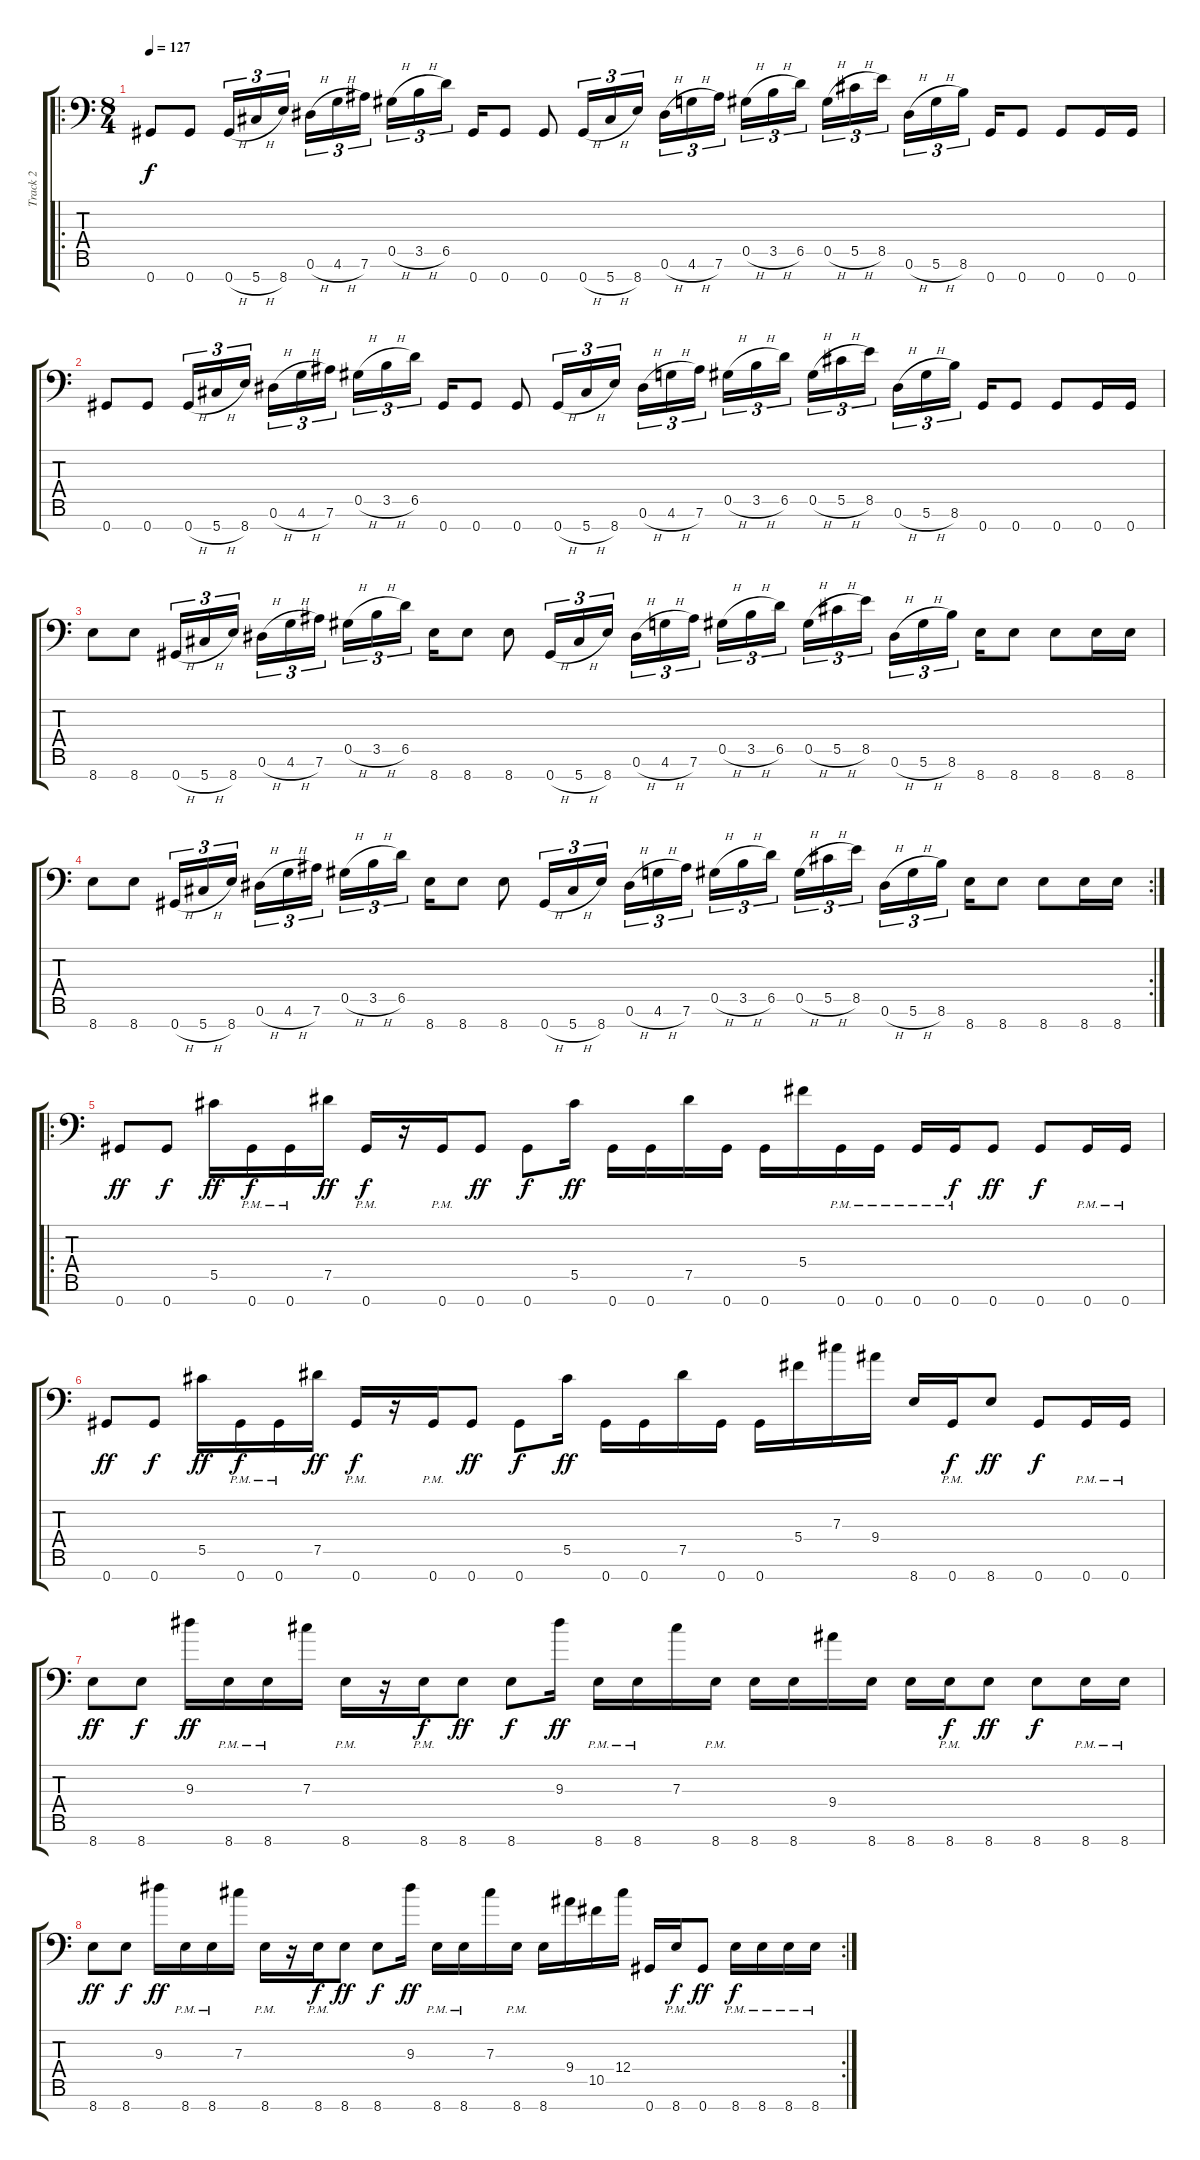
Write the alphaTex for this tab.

\track ("Track 2" "Track 2") {instrument distortionguitar}
\staff {score tabs}
\tuning (Eb4 Bb3 Gb3 Db3 Ab2 Eb2 Ab1) {hide}
\ro
\ts (8 4)
\tempo 127
\clef f4
\ks c
0.7.8{dy f} 0.7.8 0.7{h}.16{tu (3 2)} 5.7{h}.16{tu (3 2)} 8.7.16{tu (3 2) beam splitsecondary} 0.6{h}.16{tu (3 2)} 4.6{h}.16{tu (3 2)} 7.6.16{tu (3 2)} 0.5{h}.16{tu (3 2)} 3.5{h}.16{tu (3 2)} 6.5.16{tu (3 2) beam splitsecondary} 0.7.16 0.7.8 0.7.8 0.7{h}.16{tu (3 2)} 5.7{h}.16{tu (3 2)} 8.7.16{tu (3 2) beam splitsecondary} 0.6{h}.16{tu (3 2)} 4.6{h}.16{tu (3 2)} 7.6.16{tu (3 2) beam splitsecondary} 0.5{h}.16{tu (3 2)} 3.5{h}.16{tu (3 2)} 6.5.16{tu (3 2) beam splitsecondary} 0.5{h}.16{tu (3 2)} 5.5{h}.16{tu (3 2)} 8.5.16{tu (3 2) beam splitsecondary} 0.6{h}.16{tu (3 2)} 5.6{h}.16{tu (3 2)} 8.6.16{tu (3 2) beam splitsecondary} 0.7.16 0.7.8 0.7.8 0.7.16 0.7.16 |
0.7.8 0.7.8 0.7{h}.16{tu (3 2)} 5.7{h}.16{tu (3 2)} 8.7.16{tu (3 2) beam splitsecondary} 0.6{h}.16{tu (3 2)} 4.6{h}.16{tu (3 2)} 7.6.16{tu (3 2)} 0.5{h}.16{tu (3 2)} 3.5{h}.16{tu (3 2)} 6.5.16{tu (3 2) beam splitsecondary} 0.7.16 0.7.8 0.7.8 0.7{h}.16{tu (3 2)} 5.7{h}.16{tu (3 2)} 8.7.16{tu (3 2) beam splitsecondary} 0.6{h}.16{tu (3 2)} 4.6{h}.16{tu (3 2)} 7.6.16{tu (3 2) beam splitsecondary} 0.5{h}.16{tu (3 2)} 3.5{h}.16{tu (3 2)} 6.5.16{tu (3 2) beam splitsecondary} 0.5{h}.16{tu (3 2)} 5.5{h}.16{tu (3 2)} 8.5.16{tu (3 2) beam splitsecondary} 0.6{h}.16{tu (3 2)} 5.6{h}.16{tu (3 2)} 8.6.16{tu (3 2) beam splitsecondary} 0.7.16 0.7.8 0.7.8 0.7.16 0.7.16 |
8.7.8 8.7.8 0.7{h}.16{tu (3 2)} 5.7{h}.16{tu (3 2)} 8.7.16{tu (3 2) beam splitsecondary} 0.6{h}.16{tu (3 2)} 4.6{h}.16{tu (3 2)} 7.6.16{tu (3 2)} 0.5{h}.16{tu (3 2)} 3.5{h}.16{tu (3 2)} 6.5.16{tu (3 2) beam splitsecondary} 8.7.16 8.7.8 8.7.8 0.7{h}.16{tu (3 2)} 5.7{h}.16{tu (3 2)} 8.7.16{tu (3 2) beam splitsecondary} 0.6{h}.16{tu (3 2)} 4.6{h}.16{tu (3 2)} 7.6.16{tu (3 2) beam splitsecondary} 0.5{h}.16{tu (3 2)} 3.5{h}.16{tu (3 2)} 6.5.16{tu (3 2) beam splitsecondary} 0.5{h}.16{tu (3 2)} 5.5{h}.16{tu (3 2)} 8.5.16{tu (3 2) beam splitsecondary} 0.6{h}.16{tu (3 2)} 5.6{h}.16{tu (3 2)} 8.6.16{tu (3 2) beam splitsecondary} 8.7.16 8.7.8 8.7.8 8.7.16 8.7.16 |
\rc 2
8.7.8 8.7.8 0.7{h}.16{tu (3 2)} 5.7{h}.16{tu (3 2)} 8.7.16{tu (3 2) beam splitsecondary} 0.6{h}.16{tu (3 2)} 4.6{h}.16{tu (3 2)} 7.6.16{tu (3 2)} 0.5{h}.16{tu (3 2)} 3.5{h}.16{tu (3 2)} 6.5.16{tu (3 2) beam splitsecondary} 8.7.16 8.7.8 8.7.8 0.7{h}.16{tu (3 2)} 5.7{h}.16{tu (3 2)} 8.7.16{tu (3 2) beam splitsecondary} 0.6{h}.16{tu (3 2)} 4.6{h}.16{tu (3 2)} 7.6.16{tu (3 2) beam splitsecondary} 0.5{h}.16{tu (3 2)} 3.5{h}.16{tu (3 2)} 6.5.16{tu (3 2) beam splitsecondary} 0.5{h}.16{tu (3 2)} 5.5{h}.16{tu (3 2)} 8.5.16{tu (3 2) beam splitsecondary} 0.6{h}.16{tu (3 2)} 5.6{h}.16{tu (3 2)} 8.6.16{tu (3 2) beam splitsecondary} 8.7.16 8.7.8 8.7.8 8.7.16 8.7.16 |
\ro
0.7.8{dy ff} 0.7.8{dy f} 5.5.16{dy ff} 0.7{pm}.16{dy f} 0.7{pm}.16 7.5.16{dy ff} 0.7{pm}.16{dy f} r.16 0.7{pm}.16 0.7.8{dy ff} 0.7.8{dy f} 5.5.16{dy ff} 0.7.16 0.7.16 7.5.16 0.7.16 0.7.16 5.4.16 0.7{pm}.16 0.7{pm}.16 0.7{pm}.16 0.7{pm}.16{dy f} 0.7.8{dy ff} 0.7.8{dy f} 0.7{pm}.16 0.7{pm}.16 |
0.7.8{dy ff} 0.7.8{dy f} 5.5.16{dy ff} 0.7{pm}.16{dy f} 0.7{pm}.16 7.5.16{dy ff} 0.7{pm}.16{dy f} r.16 0.7{pm}.16 0.7.8{dy ff} 0.7.8{dy f} 5.5.16{dy ff} 0.7.16 0.7.16 7.5.16 0.7.16 0.7.16 5.4.16 7.3.16 9.4.16 8.7.16 0.7{pm}.16{dy f} 8.7.8{dy ff} 0.7.8{dy f} 0.7{pm}.16 0.7{pm}.16 |
8.7.8{dy ff} 8.7.8{dy f} 9.3.16{dy ff} 8.7{pm}.16 8.7{pm}.16 7.3.16 8.7{pm}.16 r.16 8.7{pm}.16{dy f} 8.7.8{dy ff} 8.7.8{dy f} 9.3.16{dy ff} 8.7{pm}.16 8.7{pm}.16 7.3.16 8.7{pm}.16 8.7.16 8.7.16 9.4.16 8.7.16 8.7.16 8.7{pm}.16{dy f} 8.7.8{dy ff} 8.7.8{dy f} 8.7{pm}.16 8.7{pm}.16 |
\rc 2
8.7.8{dy ff} 8.7.8{dy f} 9.3.16{dy ff} 8.7{pm}.16 8.7{pm}.16 7.3.16 8.7{pm}.16 r.16 8.7{pm}.16{dy f} 8.7.8{dy ff} 8.7.8{dy f} 9.3.16{dy ff} 8.7{pm}.16 8.7{pm}.16 7.3.16 8.7{pm}.16 8.7.16 9.4.16 10.5.16 12.4.16 0.7.16 8.7{pm}.16{dy f} 0.7.8{dy ff} 8.7{pm}.16{dy f} 8.7{pm}.16 8.7{pm}.16 8.7{pm}.16
